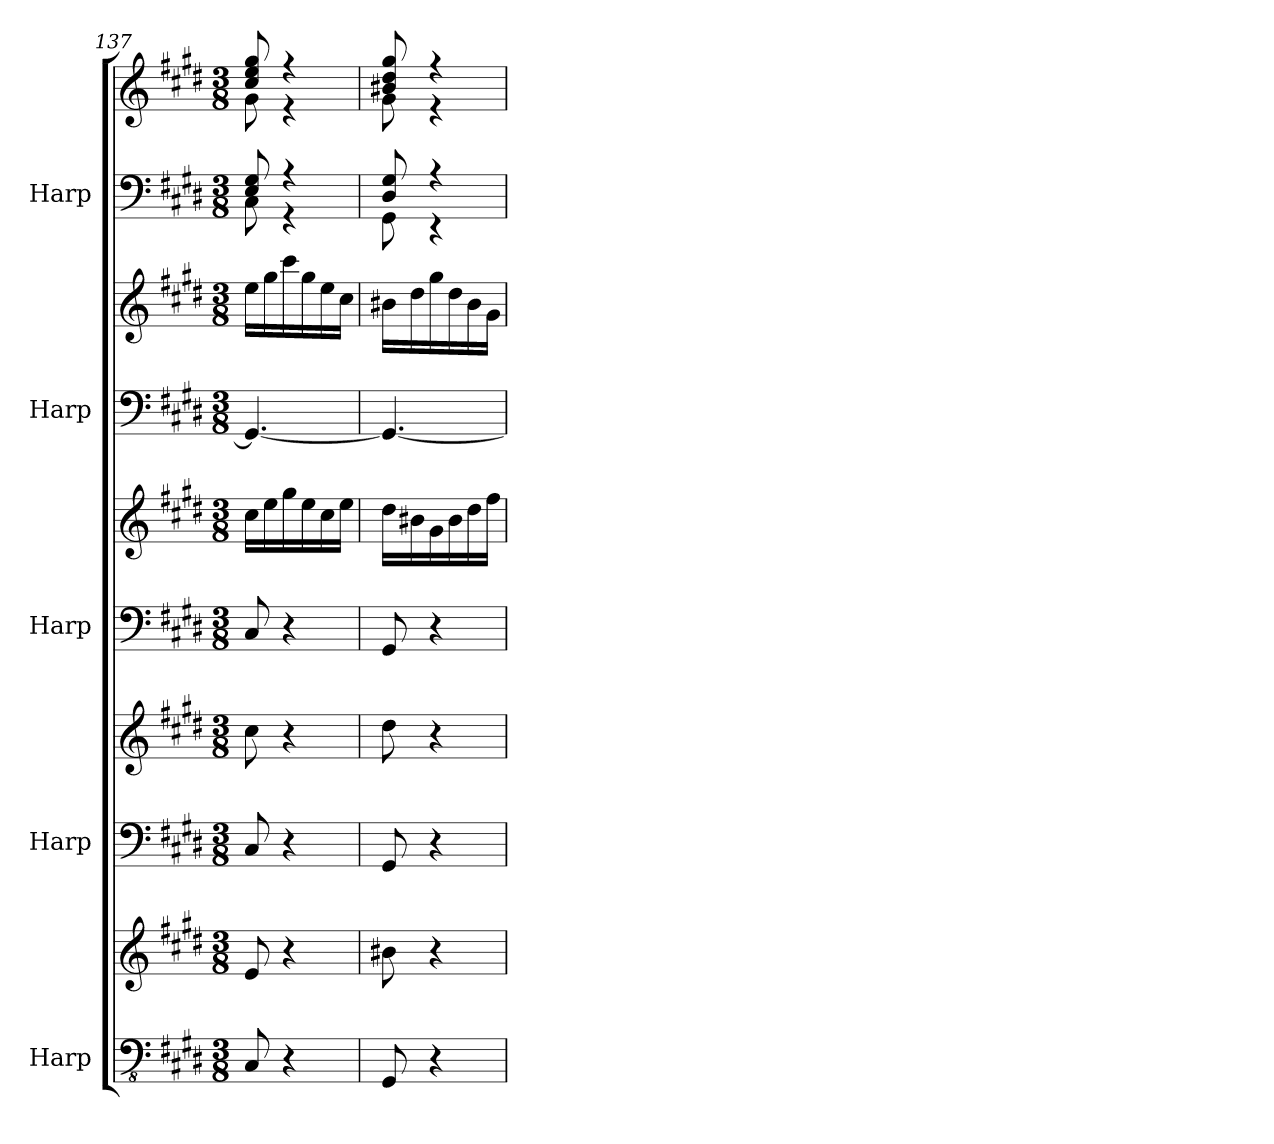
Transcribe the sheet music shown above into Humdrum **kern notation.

**kern	**kern	**kern	**kern	**kern	**kern	**kern	**kern	**kern	**kern
*part5	*part5	*part4	*part4	*part3	*part3	*part2	*part2	*part1	*part1
*staff10	*staff9	*staff8	*staff7	*staff6	*staff5	*staff4	*staff3	*staff2	*staff1
*I"Harp	*	*I"Harp	*	*I"Harp	*	*I"Harp	*	*I"Harp	*
*I'Hp	*	*I'Hp	*	*I'Hp	*	*I'Hp	*	*I'Hp	*
*clefFv4	*clefG2	*clefF4	*clefG2	*clefF4	*clefG2	*clefF4	*clefG2	*clefF4	*clefG2
*k[f#c#g#d#]	*k[f#c#g#d#]	*k[f#c#g#d#]	*k[f#c#g#d#]	*k[f#c#g#d#]	*k[f#c#g#d#]	*k[f#c#g#d#]	*k[f#c#g#d#]	*k[f#c#g#d#]	*k[f#c#g#d#]
*M3/8	*M3/8	*M3/8	*M3/8	*M3/8	*M3/8	*M3/8	*M3/8	*M3/8	*M3/8
=137	=137	=137	=137	=137	=137	=137	=137	=137	=137
*	*	*	*	*	*	*	*	*^	*^
8CC#/	8e/	8C#/	8cc#\	8C#/	16cc#\LL	4.GG#/_	16ee\LL	8E/ 8G#/	8C#\	8cc#/ 8ee/ 8gg#/	8g#\
.	.	.	.	.	16ee\	.	16gg#\	.	.	.	.
4r	4r	4r	4r	4r	16gg#\	.	16ccc#\	4r	4r	4r	4r
.	.	.	.	.	16ee\	.	16gg#\	.	.	.	.
.	.	.	.	.	16cc#\	.	16ee\	.	.	.	.
.	.	.	.	.	16ee\JJ	.	16cc#\JJ	.	.	.	.
=138	=138	=138	=138	=138	=138	=138	=138	=138	=138	=138	=138
8GGG#/	8b#X\	8GG#/	8dd#\	8GG#/	16dd#\LL	4.GG#/_	16b#X\LL	8D#/ 8G#/	8GG#\	8b#X/ 8dd#/ 8gg#/	8g#\
.	.	.	.	.	16b#X\	.	16dd#\	.	.	.	.
4r	4r	4r	4r	4r	16g#\	.	16gg#\	4r	4r	4r	4r
.	.	.	.	.	16b#\	.	16dd#\	.	.	.	.
.	.	.	.	.	16dd#\	.	16b#\	.	.	.	.
.	.	.	.	.	16ff#\JJ	.	16g#\JJ	.	.	.	.
*	*	*	*	*	*	*	*	*v	*v	*	*
*	*	*	*	*	*	*	*	*	*v	*v
=	=	=	=	=	=	=	=	=	=
*-	*-	*-	*-	*-	*-	*-	*-	*-	*-
